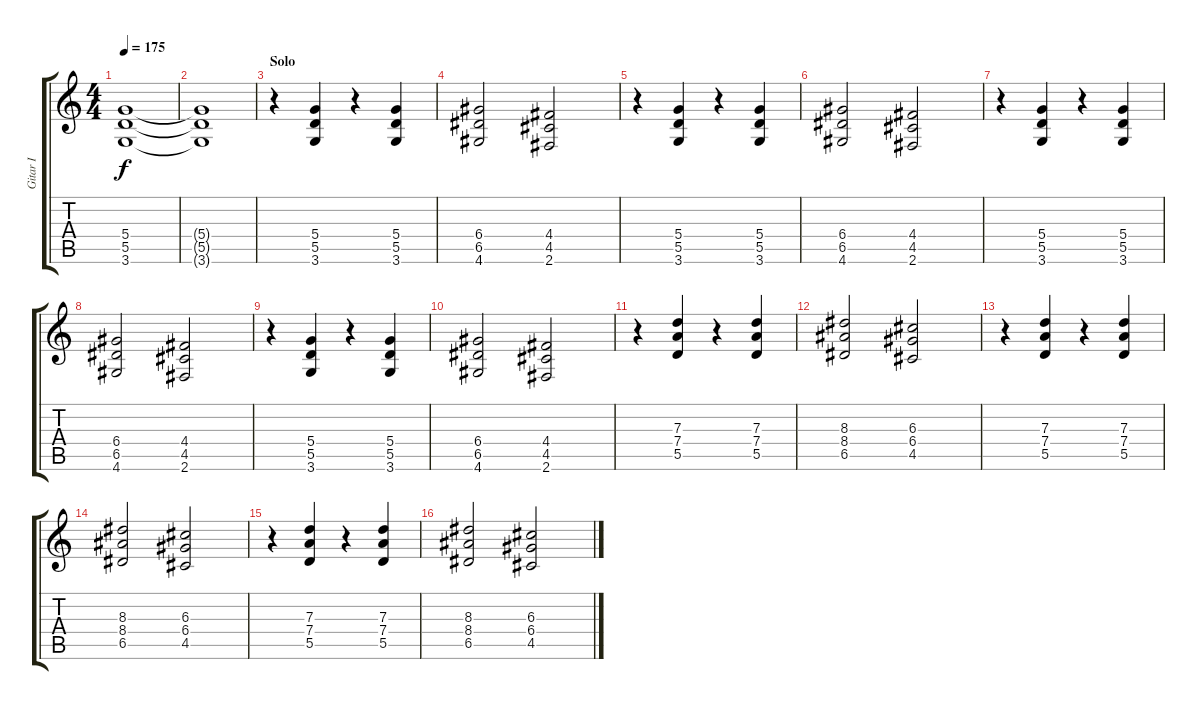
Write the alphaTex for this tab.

\track ("Gitar I" "Gitar I") {instrument distortionguitar}
\staff {score tabs}
\tuning (E4 B3 G3 D3 A2 E2) {hide}
\ts (4 4)
\tempo 175
\clef g2
\ks c
(5.4 5.5 3.6).1{dy f} |
(5.4{t} 5.5{t} 3.6{t}).1 |
\section ("" "Solo")
r.4 (5.4 5.5 3.6).4 r.4 (5.4 5.5 3.6).4 |
(6.4 6.5 4.6).2 (4.4 4.5 2.6).2 |
r.4 (5.4 5.5 3.6).4 r.4 (5.4 5.5 3.6).4 |
(6.4 6.5 4.6).2 (4.4 4.5 2.6).2 |
r.4 (5.4 5.5 3.6).4 r.4 (5.4 5.5 3.6).4 |
(6.4 6.5 4.6).2 (4.4 4.5 2.6).2 |
r.4 (5.4 5.5 3.6).4 r.4 (5.4 5.5 3.6).4 |
(6.4 6.5 4.6).2 (4.4 4.5 2.6).2 |
r.4 (7.3 7.4 5.5).4 r.4 (7.3 7.4 5.5).4 |
(8.3 8.4 6.5).2 (6.3 6.4 4.5).2 |
r.4 (7.3 7.4 5.5).4 r.4 (7.3 7.4 5.5).4 |
(8.3 8.4 6.5).2 (6.3 6.4 4.5).2 |
r.4 (7.3 7.4 5.5).4 r.4 (7.3 7.4 5.5).4 |
(8.3 8.4 6.5).2 (6.3 6.4 4.5).2
